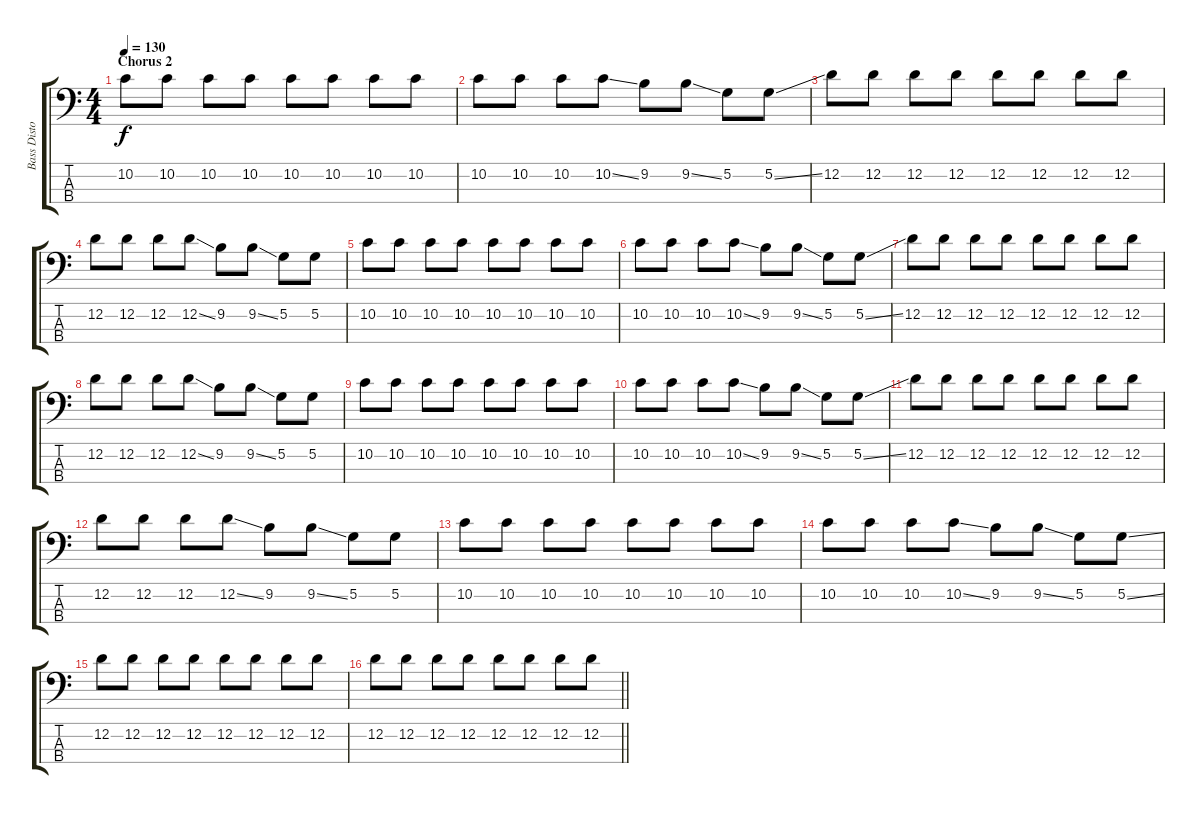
\track ("Bass Distortion" "Bass Disto") {instrument distortionguitar}
\staff {score tabs}
\tuning (G2 D2 A1 E1) {hide}
\ts (4 4)
\section ("" "Chorus 2")
\tempo 130
\clef f4
\ks c
10.2.8{dy f} 10.2.8 10.2.8 10.2.8 10.2.8 10.2.8 10.2.8 10.2.8 |
10.2.8 10.2.8 10.2.8 10.2{ss}.8 9.2.8 9.2{ss}.8 5.2.8 5.2{ss}.8 |
12.2.8 12.2.8 12.2.8 12.2.8 12.2.8 12.2.8 12.2.8 12.2.8 |
12.2.8 12.2.8 12.2.8 12.2{ss}.8 9.2.8 9.2{ss}.8 5.2.8 5.2.8 |
10.2.8 10.2.8 10.2.8 10.2.8 10.2.8 10.2.8 10.2.8 10.2.8 |
10.2.8 10.2.8 10.2.8 10.2{ss}.8 9.2.8 9.2{ss}.8 5.2.8 5.2{ss}.8 |
12.2.8 12.2.8 12.2.8 12.2.8 12.2.8 12.2.8 12.2.8 12.2.8 |
12.2.8 12.2.8 12.2.8 12.2{ss}.8 9.2.8 9.2{ss}.8 5.2.8 5.2.8 |
10.2.8 10.2.8 10.2.8 10.2.8 10.2.8 10.2.8 10.2.8 10.2.8 |
10.2.8 10.2.8 10.2.8 10.2{ss}.8 9.2.8 9.2{ss}.8 5.2.8 5.2{ss}.8 |
12.2.8 12.2.8 12.2.8 12.2.8 12.2.8 12.2.8 12.2.8 12.2.8 |
12.2.8 12.2.8 12.2.8 12.2{ss}.8 9.2.8 9.2{ss}.8 5.2.8 5.2.8 |
10.2.8 10.2.8 10.2.8 10.2.8 10.2.8 10.2.8 10.2.8 10.2.8 |
10.2.8 10.2.8 10.2.8 10.2{ss}.8 9.2.8 9.2{ss}.8 5.2.8 5.2{ss}.8 |
12.2.8 12.2.8 12.2.8 12.2.8 12.2.8 12.2.8 12.2.8 12.2.8 |
\barLineRight lightlight
12.2.8 12.2.8 12.2.8 12.2.8 12.2.8 12.2.8 12.2.8 12.2.8
